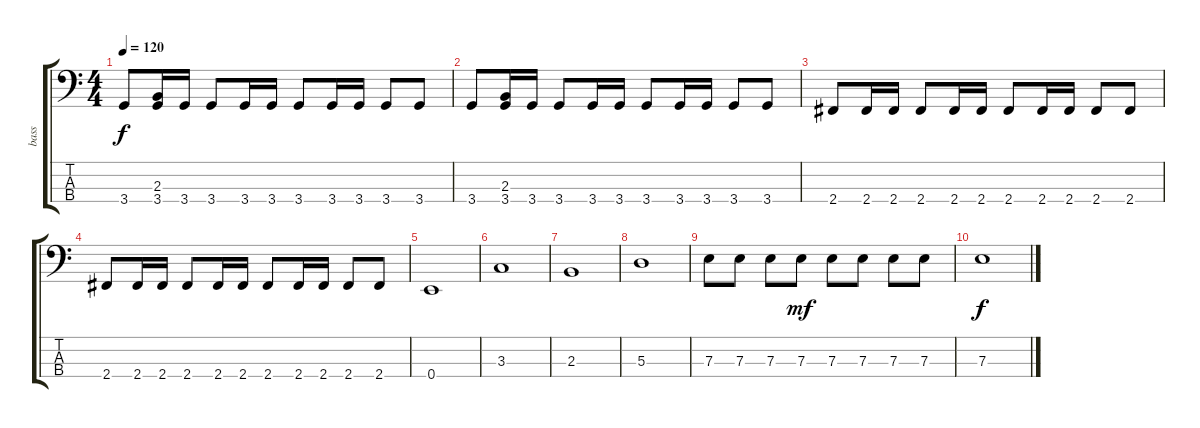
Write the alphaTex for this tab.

\track ("bass" "bass") {instrument electricbasspick}
\staff {score tabs}
\tuning (G2 D2 A1 E1) {hide}
\ts (4 4)
\tempo 120
\clef f4
\ks c
3.4.8{dy f} (2.3 3.4).16 3.4.16 3.4.8 3.4.16 3.4.16 3.4.8 3.4.16 3.4.16 3.4.8 3.4.8 |
3.4.8 (2.3 3.4).16 3.4.16 3.4.8 3.4.16 3.4.16 3.4.8 3.4.16 3.4.16 3.4.8 3.4.8 |
2.4.8 2.4.16 2.4.16 2.4.8 2.4.16 2.4.16 2.4.8 2.4.16 2.4.16 2.4.8 2.4.8 |
2.4.8 2.4.16 2.4.16 2.4.8 2.4.16 2.4.16 2.4.8 2.4.16 2.4.16 2.4.8 2.4.8 |
0.4.1 |
3.3.1 |
2.3.1 |
5.3.1 |
7.3.8 7.3.8 7.3.8 7.3.8{dy mf} 7.3.8 7.3.8 7.3.8 7.3.8 |
7.3.1{dy f}
